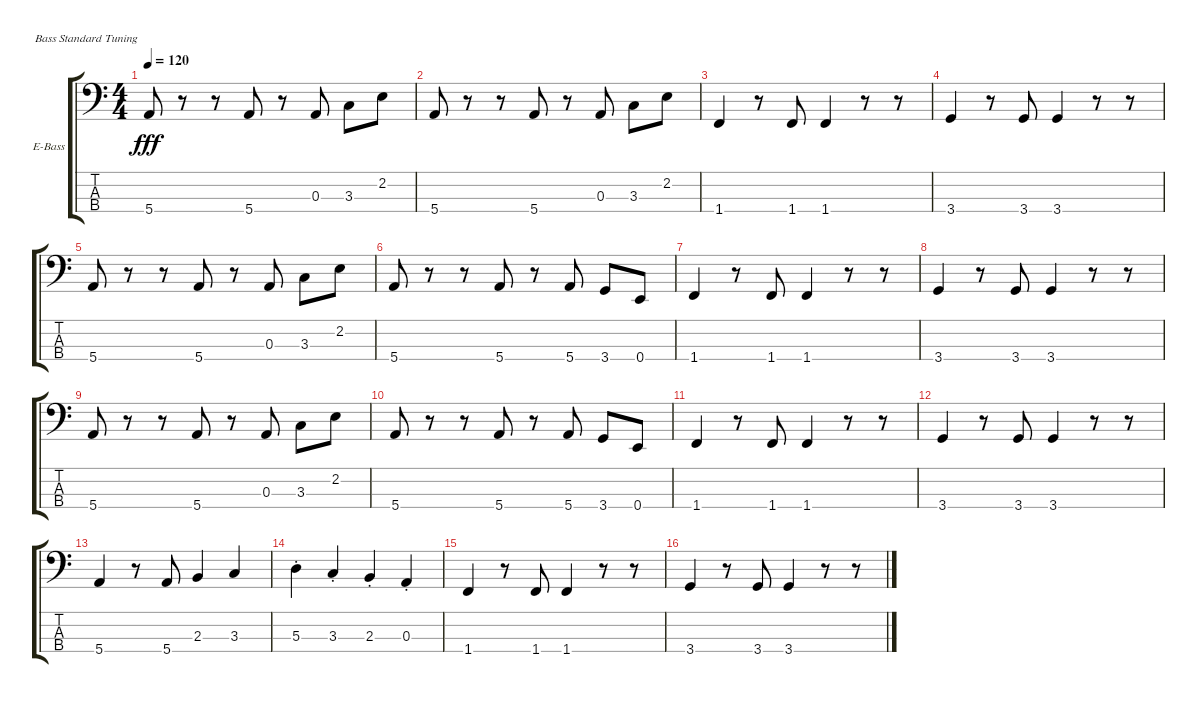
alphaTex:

\defaultSystemsLayout 4
\bracketExtendMode groupsimilarinstruments
\firstSystemTrackNameOrientation horizontal
\otherSystemsTrackNameOrientation horizontal
\track ("Bass" "E-Bass") {instrument electricbassfinger}
\staff {score tabs}
\tuning (G2 D2 A1 E1)
\ts (4 4)
\tempo 120
\clef f4
\scale
0.333333
\ks c
5.4.8{dy fff} r.8 r.8 5.4.8 r.8 0.3.8 3.3.8 2.2.8 |
\scale
0.333333 5.4.8 r.8 r.8 5.4.8 r.8 0.3.8 3.3.8 2.2.8 |
\scale
0.333333 1.4.4 r.8 1.4.8 1.4.4 r.8 r.8 |
\scale
0.333333 3.4.4 r.8 3.4.8 3.4.4 r.8 r.8 |
\scale
0.333333 5.4.8 r.8 r.8 5.4.8 r.8 0.3.8 3.3.8 2.2.8 |
\scale
0.333333 5.4.8 r.8 r.8 5.4.8 r.8 5.4.8 3.4.8 0.4.8 |
\scale
0.333333 1.4.4 r.8 1.4.8 1.4.4 r.8 r.8 |
\scale
0.333333 3.4.4 r.8 3.4.8 3.4.4 r.8 r.8 |
\scale
0.333333 5.4.8 r.8 r.8 5.4.8 r.8 0.3.8 3.3.8 2.2.8 |
\scale
0.333333 5.4.8 r.8 r.8 5.4.8 r.8 5.4.8 3.4.8 0.4.8 |
\scale
0.333333 1.4.4 r.8 1.4.8 1.4.4 r.8 r.8 |
\scale
0.333333 3.4.4 r.8 3.4.8 3.4.4 r.8 r.8 |
\scale
0.333333 5.4.4 r.8 5.4.8 2.3.4 3.3.4 |
\scale
0.333333 5.3{st}.4 3.3{st}.4 2.3{st}.4 0.3{st}.4 |
\scale
0.333333 1.4.4 r.8 1.4.8 1.4.4 r.8 r.8 |
\scale
0.333333 3.4.4 r.8 3.4.8 3.4.4 r.8 r.8
